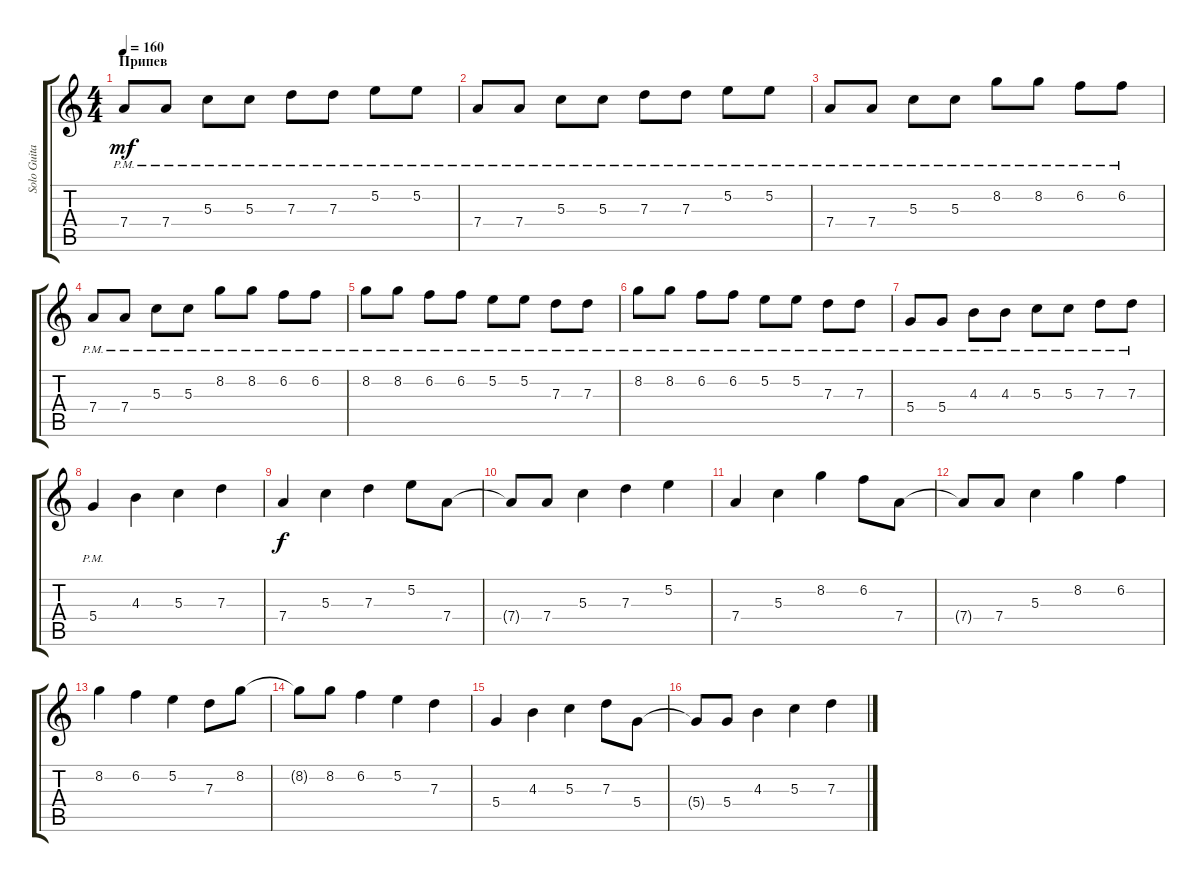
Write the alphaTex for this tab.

\track ("Solo Guitar" "Solo Guita") {instrument distortionguitar}
\staff {score tabs}
\tuning (E4 B3 G3 D3 A2 E2) {hide}
\ts (4 4)
\section ("" "Припев")
\tempo 160
\clef g2
\ks c
7.4{pm}.8{dy mf} 7.4{pm}.8 5.3{pm}.8 5.3{pm}.8 7.3{pm}.8 7.3{pm}.8 5.2{pm}.8 5.2{pm}.8 |
7.4{pm}.8 7.4{pm}.8 5.3{pm}.8 5.3{pm}.8 7.3{pm}.8 7.3{pm}.8 5.2{pm}.8 5.2{pm}.8 |
7.4{pm}.8 7.4{pm}.8 5.3{pm}.8 5.3{pm}.8 8.2{pm}.8 8.2{pm}.8 6.2{pm}.8 6.2{pm}.8 |
7.4{pm}.8 7.4{pm}.8 5.3{pm}.8 5.3{pm}.8 8.2{pm}.8 8.2{pm}.8 6.2{pm}.8 6.2{pm}.8 |
8.2{pm}.8 8.2{pm}.8 6.2{pm}.8 6.2{pm}.8 5.2{pm}.8 5.2{pm}.8 7.3{pm}.8 7.3{pm}.8 |
8.2{pm}.8 8.2{pm}.8 6.2{pm}.8 6.2{pm}.8 5.2{pm}.8 5.2{pm}.8 7.3{pm}.8 7.3{pm}.8 |
5.4{pm}.8 5.4{pm}.8 4.3{pm}.8 4.3{pm}.8 5.3{pm}.8 5.3{pm}.8 7.3{pm}.8 7.3{pm}.8 |
5.4{pm}.4 4.3.4 5.3.4 7.3.4 |
7.4.4{dy f} 5.3.4 7.3.4 5.2.8 7.4.8 |
7.4{t}.8 7.4.8 5.3.4 7.3.4 5.2.4 |
7.4.4 5.3.4 8.2.4 6.2.8 7.4.8 |
7.4{t}.8 7.4.8 5.3.4 8.2.4 6.2.4 |
8.2.4 6.2.4 5.2.4 7.3.8 8.2.8 |
8.2{t}.8 8.2.8 6.2.4 5.2.4 7.3.4 |
5.4.4 4.3.4 5.3.4 7.3.8 5.4.8 |
5.4{t}.8 5.4.8 4.3.4 5.3.4 7.3.4
